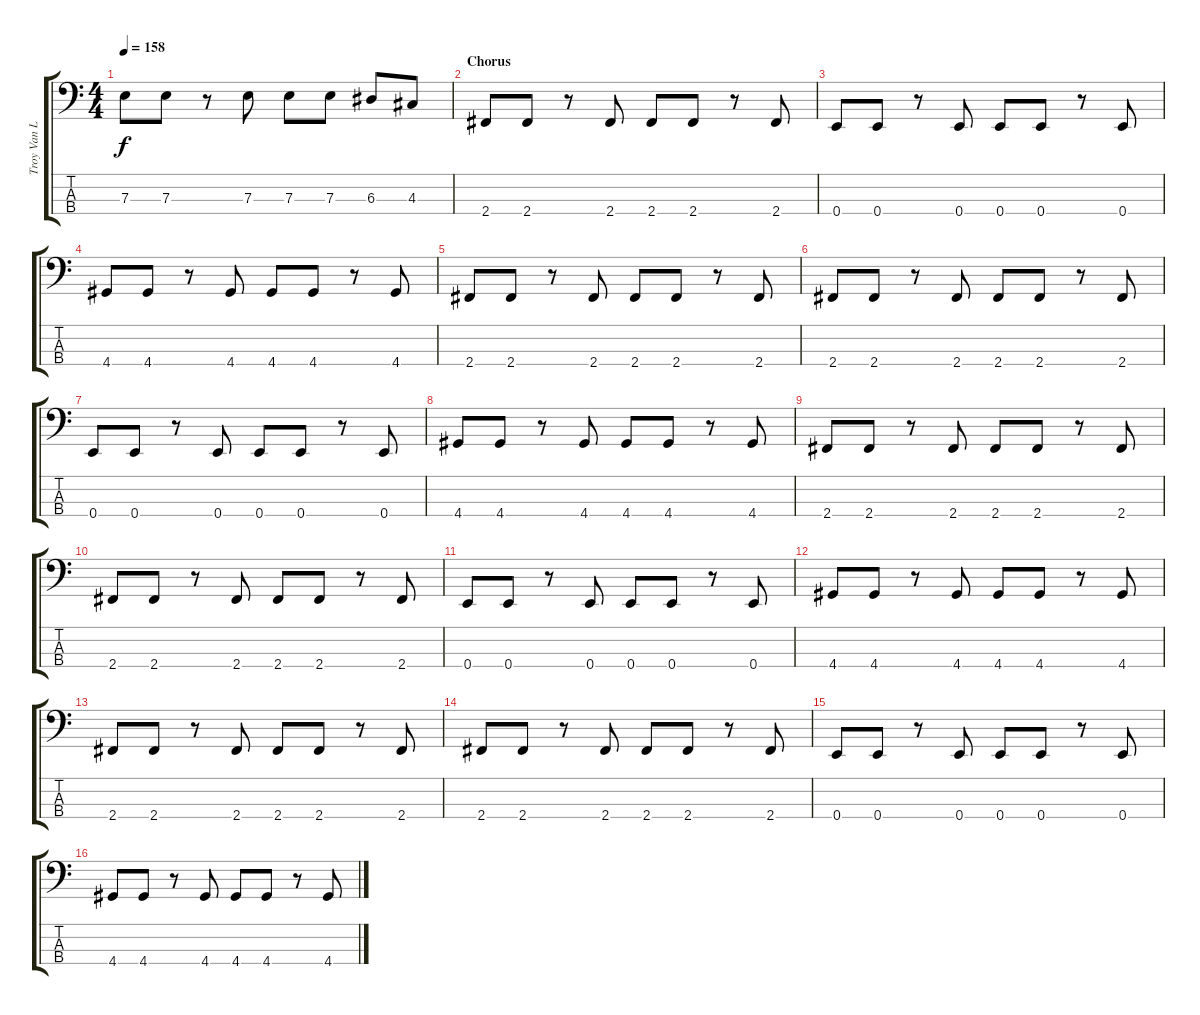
\track ("Troy Van Leeuwan  (Bass)" "Troy Van L") {instrument electricbassfinger}
\staff {score tabs}
\tuning (G2 D2 A1 E1) {hide}
\ts (4 4)
\tempo 158
\clef f4
\ks c
7.3.8{dy f} 7.3.8 r.8 7.3.8 7.3.8 7.3.8 6.3.8 4.3.8 |
\section ("" "Chorus")
2.4.8{volume 12} 2.4.8 r.8 2.4.8 2.4.8 2.4.8 r.8 2.4.8 |
0.4.8 0.4.8 r.8 0.4.8 0.4.8 0.4.8 r.8 0.4.8 |
4.4.8 4.4.8 r.8 4.4.8 4.4.8 4.4.8 r.8 4.4.8 |
2.4.8 2.4.8 r.8 2.4.8 2.4.8 2.4.8 r.8 2.4.8 |
2.4.8{volume 12} 2.4.8 r.8 2.4.8 2.4.8 2.4.8 r.8 2.4.8 |
0.4.8 0.4.8 r.8 0.4.8 0.4.8 0.4.8 r.8 0.4.8 |
4.4.8 4.4.8 r.8 4.4.8 4.4.8 4.4.8 r.8 4.4.8 |
2.4.8 2.4.8 r.8 2.4.8 2.4.8 2.4.8 r.8 2.4.8 |
2.4.8{volume 12} 2.4.8 r.8 2.4.8 2.4.8 2.4.8 r.8 2.4.8 |
0.4.8 0.4.8 r.8 0.4.8 0.4.8 0.4.8 r.8 0.4.8 |
4.4.8 4.4.8 r.8 4.4.8 4.4.8 4.4.8 r.8 4.4.8 |
2.4.8 2.4.8 r.8 2.4.8 2.4.8 2.4.8 r.8 2.4.8 |
2.4.8{volume 12} 2.4.8 r.8 2.4.8 2.4.8 2.4.8 r.8 2.4.8 |
0.4.8 0.4.8 r.8 0.4.8 0.4.8 0.4.8 r.8 0.4.8 |
4.4.8 4.4.8 r.8 4.4.8 4.4.8 4.4.8 r.8 4.4.8
